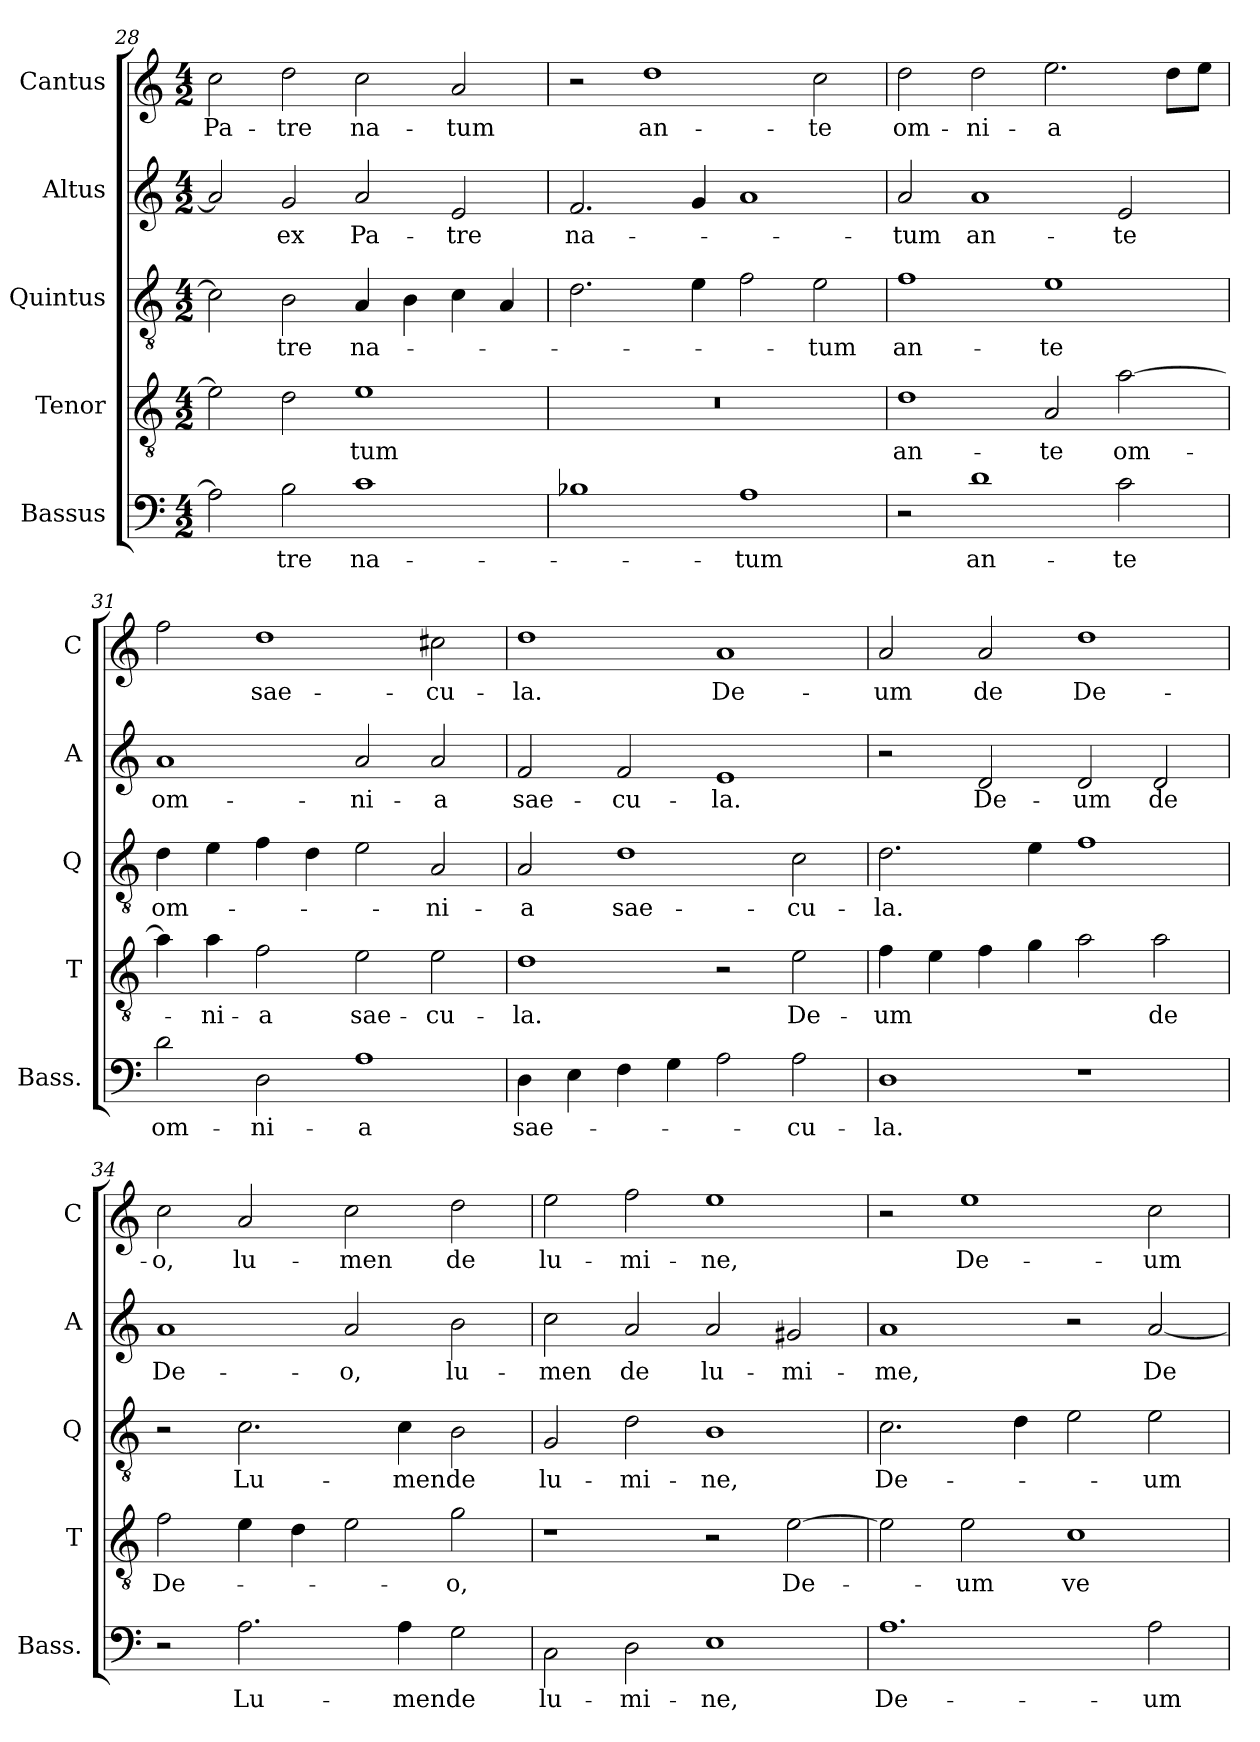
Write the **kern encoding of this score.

**kern	**text	**kern	**text	**kern	**text	**kern	**text	**kern	**text
*part5	*part5	*part4	*part4	*part3	*part3	*part2	*part2	*part1	*part1
*staff5	*staff5	*staff4	*staff4	*staff3	*staff3	*staff2	*staff2	*staff1	*staff1
*I"Bassus	*	*I"Tenor	*	*I"Quintus	*	*I"Altus	*	*I"Cantus	*
*I'Bass.	*	*I'T	*	*I'Q	*	*I'A	*	*I'C	*
*clefF4	*	*clefGv2	*	*clefGv2	*	*clefG2	*	*clefG2	*
*	*	*ITrd7c12	*	*ITrd7c12	*	*	*	*	*
*k[]	*	*k[]	*	*k[]	*	*k[]	*	*k[]	*
*C:	*	*C:	*	*C:	*	*C:	*	*C:	*
*M4/2	*	*M4/2	*	*M4/2	*	*M4/2	*	*M4/2	*
=28	=28	=28	=28	=28	=28	=28	=28	=28	=28
2A\]	.	2E\]	.	2C\]	.	2a/]	.	2cc\	Pa-
2B\	-tre	2D\	.	2BB\	-tre	2g/	ex	2dd\	-tre
1c\	na-	1E\	-tum	4AA/	na-	2a/	Pa-	2cc\	na-
.	.	.	.	4BB\	.	.	.	.	.
.	.	.	.	4C\	.	2e/	-tre	2a/	-tum
.	.	.	.	4AA/	.	.	.	.	.
=29	=29	=29	=29	=29	=29	=29	=29	=29	=29
1B-X\	.	0r	.	2.D\	.	2.f/	na-	2r	.
.	.	.	.	.	.	.	.	1dd\	an-
.	.	.	.	4E\	.	4g/	.	.	.
1A\	-tum	.	.	2F\	.	1a/	.	.	.
.	.	.	.	2E\	-tum	.	.	2cc\	-te
=30	=30	=30	=30	=30	=30	=30	=30	=30	=30
2r	.	1D\	an-	1F\	an-	2a/	-tum	2dd\	om-
1d\	an-	.	.	.	.	1a/	an-	2dd\	-ni-
.	.	2AA/	-te	1E\	-te	.	.	2.ee\	-a
2c\	-te	[2A\	om-	.	.	2e/	-te	.	.
.	.	.	.	.	.	.	.	8dd\L	.
.	.	.	.	.	.	.	.	8ee\J	.
=31	=31	=31	=31	=31	=31	=31	=31	=31	=31
2d\	om-	4A\]	.	4D\	om-	1a/	om-	2ff\	.
.	.	4A\	-ni-	4E\	.	.	.	.	.
2D\	-ni-	2F\	-a	4F\	.	.	.	1dd\	sae-
.	.	.	.	4D\	.	.	.	.	.
1A\	-a	2E\	sae-	2E\	.	2a/	-ni-	.	.
.	.	2E\	-cu-	2AA/	-ni-	2a/	-a	2cc#\	-cu-
=32	=32	=32	=32	=32	=32	=32	=32	=32	=32
4D\	sae-	1D\	-la.	2AA/	-a	2f/	sae-	1dd\	-la.
4E\	.	.	.	.	.	.	.	.	.
4F\	.	.	.	1D\	sae-	2f/	-cu-	.	.
4G\	.	.	.	.	.	.	.	.	.
2A\	.	2r	.	.	.	1e/	-la.	1a/	De-
2A\	-cu-	2E\	De-	2C\	-cu-	.	.	.	.
=33	=33	=33	=33	=33	=33	=33	=33	=33	=33
1D\	-la.	4F\	-um	2.D\	-la.	2r	.	2a/	-um
.	.	4E\	.	.	.	.	.	.	.
.	.	4F\	.	.	.	2d/	De-	2a/	de
.	.	4G\	.	4E\	.	.	.	.	.
1r	.	2A\	.	1F\	.	2d/	-um	1dd\	De-
.	.	2A\	de	.	.	2d/	de	.	.
=34	=34	=34	=34	=34	=34	=34	=34	=34	=34
2r	.	2F\	De-	2r	.	1a/	De-	2cc\	-o,
2.A\	Lu-	4E\	.	2.C\	Lu-	.	.	2a/	lu-
.	.	4D\	.	.	.	.	.	.	.
.	.	2E\	.	.	.	2a/	-o,	2cc\	-men
4A\	-men	.	.	4C\	-men	.	.	.	.
2G\	de	2G\	-o,	2BB\	de	2b\	lu-	2dd\	de
=35	=35	=35	=35	=35	=35	=35	=35	=35	=35
2C\	lu-	1r	.	2GG/	lu-	2cc\	-men	2ee\	lu-
2D\	-mi-	.	.	2D\	-mi-	2a/	de	2ff\	-mi-
1E\	-ne,	2r	.	1BB\	-ne,	2a/	lu-	1ee\	-ne,
.	.	[2E\	De-	.	.	2g#/	-mi-	.	.
=36	=36	=36	=36	=36	=36	=36	=36	=36	=36
1.A\	De-	2E\]	.	2.C\	De-	1a/	-me,	2r	.
.	.	2E\	-um	.	.	.	.	1ee\	De-
.	.	.	.	4D\	.	.	.	.	.
.	.	1C\	ve-	2E\	.	2r	.	.	.
2A\	-um	.	.	2E\	-um	[2a/	De-	2cc\	-um
=	=	=	=	=	=	=	=	=	=
*-	*-	*-	*-	*-	*-	*-	*-	*-	*-
